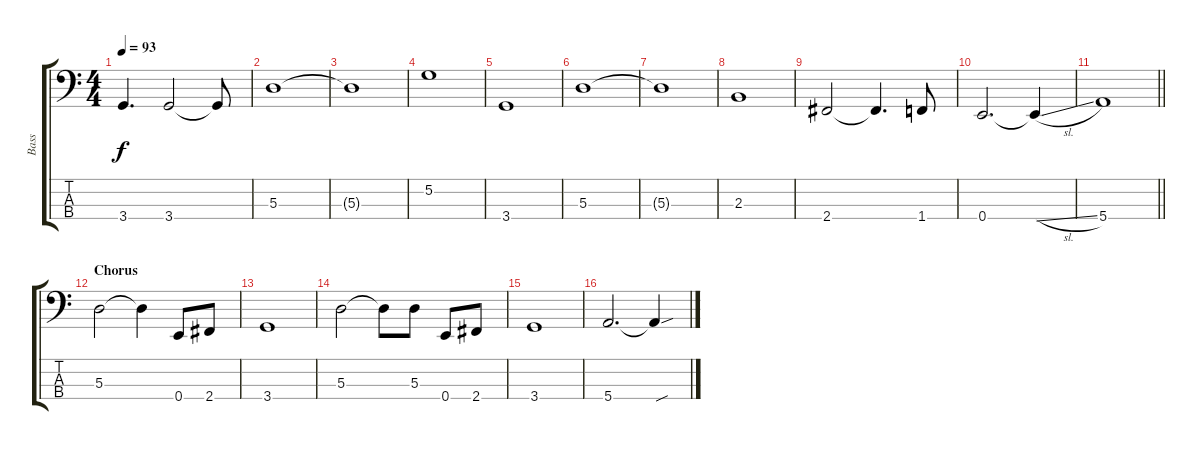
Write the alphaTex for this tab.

\track ("Bass" "Bass") {instrument electricbassfinger}
\staff {score tabs}
\tuning (G2 D2 A1 E1) {hide}
\ts (4 4)
\tempo 93
\clef f4
\ks c
3.4.4{d dy f} 3.4.2 3.4{t}.8 |
5.3.1 |
5.3{t}.1 |
5.2.1 |
3.4.1 |
5.3.1 |
5.3{t}.1 |
2.3.1 |
2.4.2 2.4{t}.4{d} 1.4.8 |
0.4.2{d} 0.4{sl t}.4 |
\barLineRight lightlight
5.4.1 |
\section ("" "Chorus")
5.3.2 5.3{t}.4 0.4.8 2.4.8 |
3.4.1 |
5.3.2 5.3{t}.8 5.3.8 0.4.8 2.4.8 |
3.4.1 |
5.4.2{d} 5.4{sou t}.4
